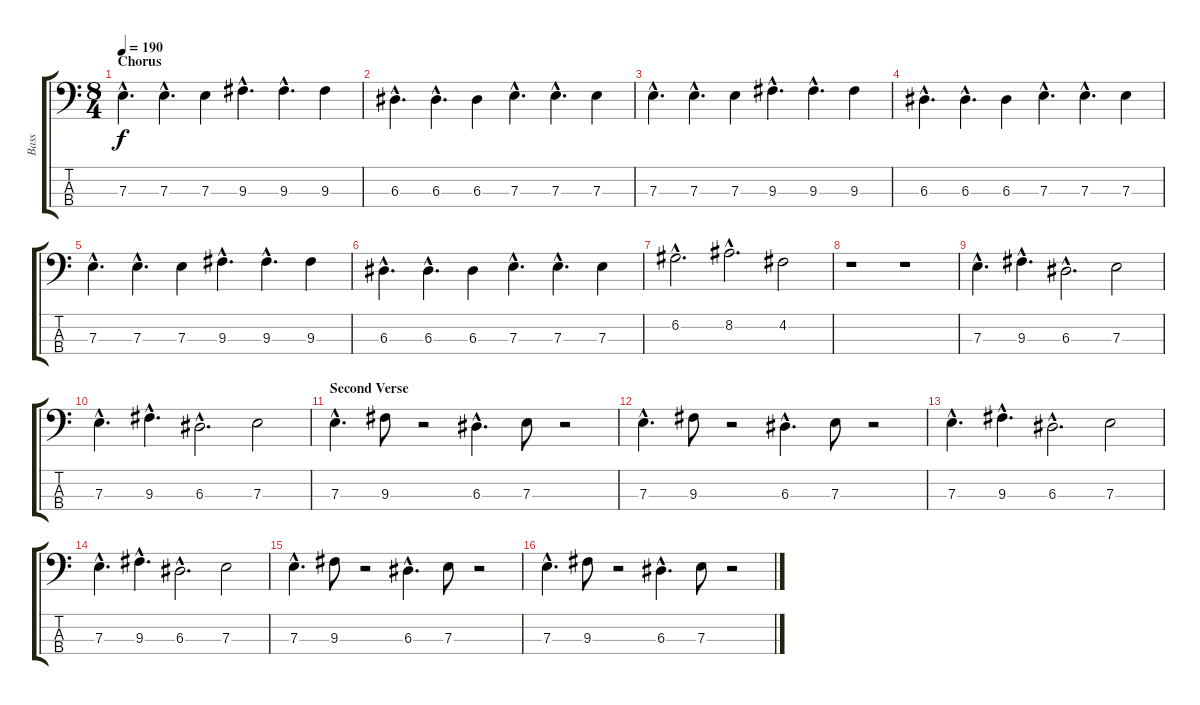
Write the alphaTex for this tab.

\track ("Bass" "Bass") {instrument electricbassfinger}
\staff {score tabs}
\tuning (G2 D2 A1 E1) {hide}
\ts (8 4)
\section ("" "Chorus")
\tempo 190
\clef f4
\ks c
7.3{hac}.4{d dy f} 7.3{hac}.4{d} 7.3.4 9.3{hac}.4{d} 9.3{hac}.4{d} 9.3.4 |
6.3{hac}.4{d} 6.3{hac}.4{d} 6.3.4 7.3{hac}.4{d} 7.3{hac}.4{d} 7.3.4 |
7.3{hac}.4{d} 7.3{hac}.4{d} 7.3.4 9.3{hac}.4{d} 9.3{hac}.4{d} 9.3.4 |
6.3{hac}.4{d} 6.3{hac}.4{d} 6.3.4 7.3{hac}.4{d} 7.3{hac}.4{d} 7.3.4 |
7.3{hac}.4{d} 7.3{hac}.4{d} 7.3.4 9.3{hac}.4{d} 9.3{hac}.4{d} 9.3.4 |
6.3{hac}.4{d} 6.3{hac}.4{d} 6.3.4 7.3{hac}.4{d} 7.3{hac}.4{d} 7.3.4 |
6.2{hac}.2{d} 8.2{hac}.2{d} 4.2.2 |
r.1 r.1 |
7.3{hac}.4{d} 9.3{hac}.4{d} 6.3{hac}.2{d} 7.3.2 |
7.3{hac}.4{d} 9.3{hac}.4{d} 6.3{hac}.2{d} 7.3.2 |
\section ("" "Second Verse")
7.3{hac}.4{d} 9.3.8 r.2 6.3{hac}.4{d} 7.3.8 r.2 |
7.3{hac}.4{d} 9.3.8 r.2 6.3{hac}.4{d} 7.3.8 r.2 |
7.3{hac}.4{d} 9.3{hac}.4{d} 6.3{hac}.2{d} 7.3.2 |
7.3{hac}.4{d} 9.3{hac}.4{d} 6.3{hac}.2{d} 7.3.2 |
7.3{hac}.4{d} 9.3.8 r.2 6.3{hac}.4{d} 7.3.8 r.2 |
7.3{hac}.4{d} 9.3.8 r.2 6.3{hac}.4{d} 7.3.8 r.2
